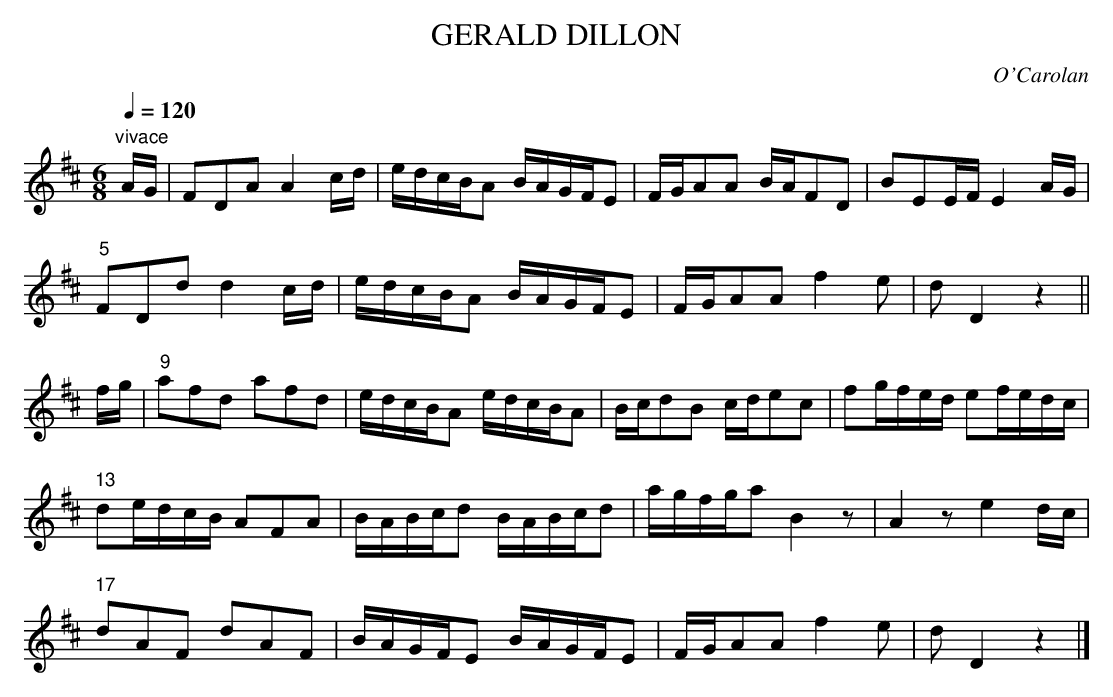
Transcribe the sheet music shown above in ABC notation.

X:1
T:GERALD DILLON
C:O'Carolan
M:6/8
Q:1/4=120
L:1/8
K:D
"vivace"
A/G/|FDA A2c/d/|e/d/c/B/A B/A/G/F/E|F/G/AA B/A/FD|\
BEE/F/ E2A/G/|
"5"FDd d2c/d/|e/d/c/B/A B/A/G/F/E|F/G/AA f2e|d D2z2||
f/g/|"9"afd afd|e/d/c/B/A e/d/c/B/A|B/c/dB c/d/ec|fg/f/e/d/ ef/e/d/c/|
"13"de/d/c/B/ AFA|B/A/B/c/d B/A/B/c/d|a/g/f/g/a B2z|A2z e2d/c/|
"17"dAF dAF|B/A/G/F/E B/A/G/F/E|F/G/AA f2e|d D2z2|]
